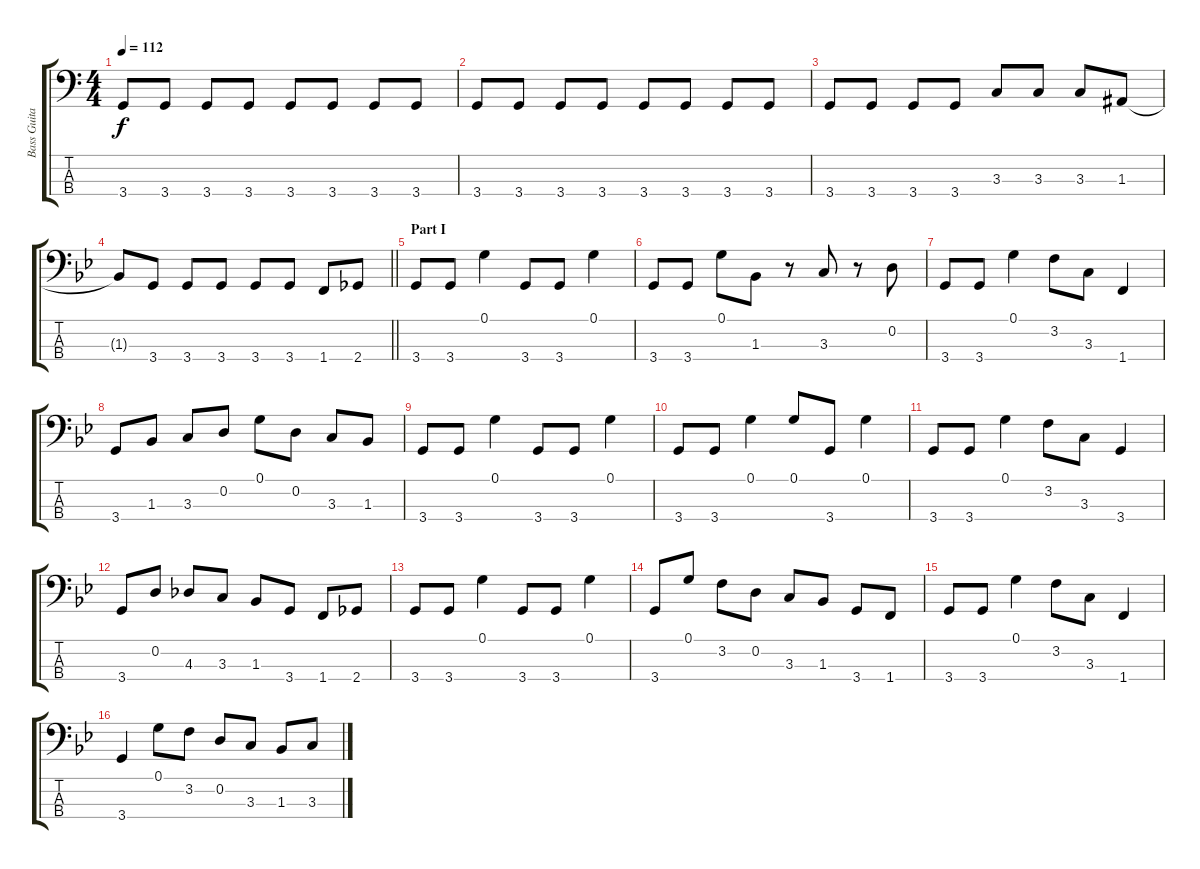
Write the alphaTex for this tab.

\track ("Bass Guitar" "Bass Guita") {instrument electricbasspick}
\staff {score tabs}
\tuning (G2 D2 A1 E1) {hide}
\ts (4 4)
\tempo 112
\clef f4
\ks c
3.4.8{dy f} 3.4.8 3.4.8 3.4.8 3.4.8 3.4.8 3.4.8 3.4.8 |
3.4.8 3.4.8 3.4.8 3.4.8 3.4.8 3.4.8 3.4.8 3.4.8 |
3.4.8 3.4.8 3.4.8 3.4.8 3.3.8 3.3.8 3.3.8 1.3.8 |
\barLineRight lightlight
\ks bb
1.3{t}.8 3.4.8 3.4.8 3.4.8 3.4.8 3.4.8 1.4.8 2.4.8 |
\section ("" "Part I")
3.4.8 3.4.8 0.1.4 3.4.8 3.4.8 0.1.4 |
3.4.8 3.4.8 0.1.8 1.3.8 r.8 3.3.8 r.8 0.2.8 |
3.4.8 3.4.8 0.1.4 3.2.8 3.3.8 1.4.4 |
3.4.8 1.3.8 3.3.8 0.2.8 0.1.8 0.2.8 3.3.8 1.3.8 |
3.4.8 3.4.8 0.1.4 3.4.8 3.4.8 0.1.4 |
3.4.8 3.4.8 0.1.4 0.1.8 3.4.8 0.1.4 |
3.4.8 3.4.8 0.1.4 3.2.8 3.3.8 3.4.4 |
3.4.8 0.2.8 4.3.8 3.3.8 1.3.8 3.4.8 1.4.8 2.4.8 |
3.4.8 3.4.8 0.1.4 3.4.8 3.4.8 0.1.4 |
3.4.8 0.1.8 3.2.8 0.2.8 3.3.8 1.3.8 3.4.8 1.4.8 |
3.4.8 3.4.8 0.1.4 3.2.8 3.3.8 1.4.4 |
3.4.4 0.1.8 3.2.8 0.2.8 3.3.8 1.3.8 3.3.8
